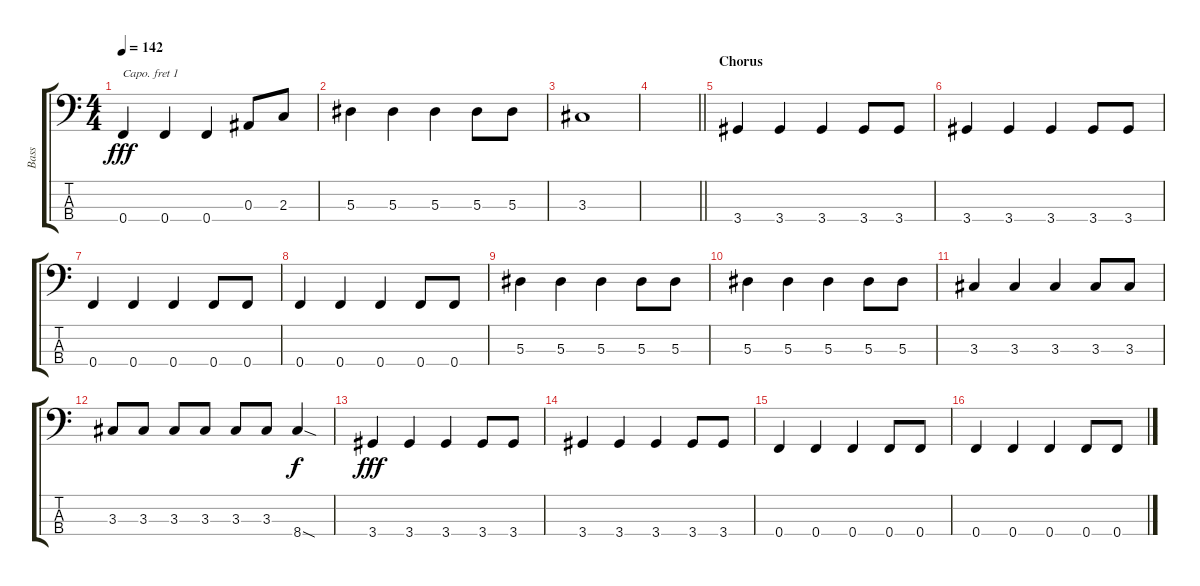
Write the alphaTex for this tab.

\track ("Bass" "Bass") {instrument electricbassfinger}
\staff {score tabs}
\capo 1
\tuning (G2 D2 A1 E1) {hide}
\ts (4 4)
\tempo 142
\clef f4
\ks c
0.4.4{dy fff} 0.4.4 0.4.4 0.3.8 2.3.8 |
5.3.4 5.3.4 5.3.4 5.3.8 5.3.8 |
3.3.1 |
\barLineRight lightlight
|
\section ("" "Chorus")
3.4.4 3.4.4 3.4.4 3.4.8 3.4.8 |
3.4.4 3.4.4 3.4.4 3.4.8 3.4.8 |
0.4.4 0.4.4 0.4.4 0.4.8 0.4.8 |
0.4.4 0.4.4 0.4.4 0.4.8 0.4.8 |
5.3.4 5.3.4 5.3.4 5.3.8 5.3.8 |
5.3.4 5.3.4 5.3.4 5.3.8 5.3.8 |
3.3.4 3.3.4 3.3.4 3.3.8 3.3.8 |
3.3.8 3.3.8 3.3.8 3.3.8 3.3.8 3.3.8 8.4{sod}.4{dy f} |
3.4.4{dy fff} 3.4.4 3.4.4 3.4.8 3.4.8 |
3.4.4 3.4.4 3.4.4 3.4.8 3.4.8 |
0.4.4 0.4.4 0.4.4 0.4.8 0.4.8 |
0.4.4 0.4.4 0.4.4 0.4.8 0.4.8
